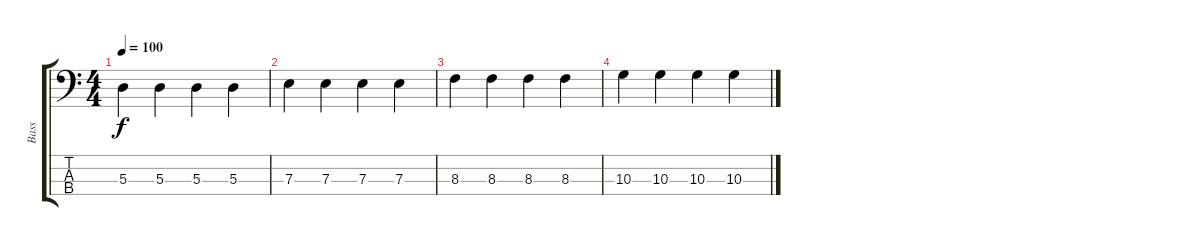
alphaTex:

\track ("Bass" "Bass") {instrument electricbasspick}
\staff {score tabs}
\tuning (G2 D2 A1 E1) {hide}
\ts (4 4)
\tempo 100
\clef f4
\ks c
5.3.4{dy f} 5.3.4 5.3.4 5.3.4 |
7.3.4 7.3.4 7.3.4 7.3.4 |
8.3.4 8.3.4 8.3.4 8.3.4 |
10.3.4 10.3.4 10.3.4 10.3.4
